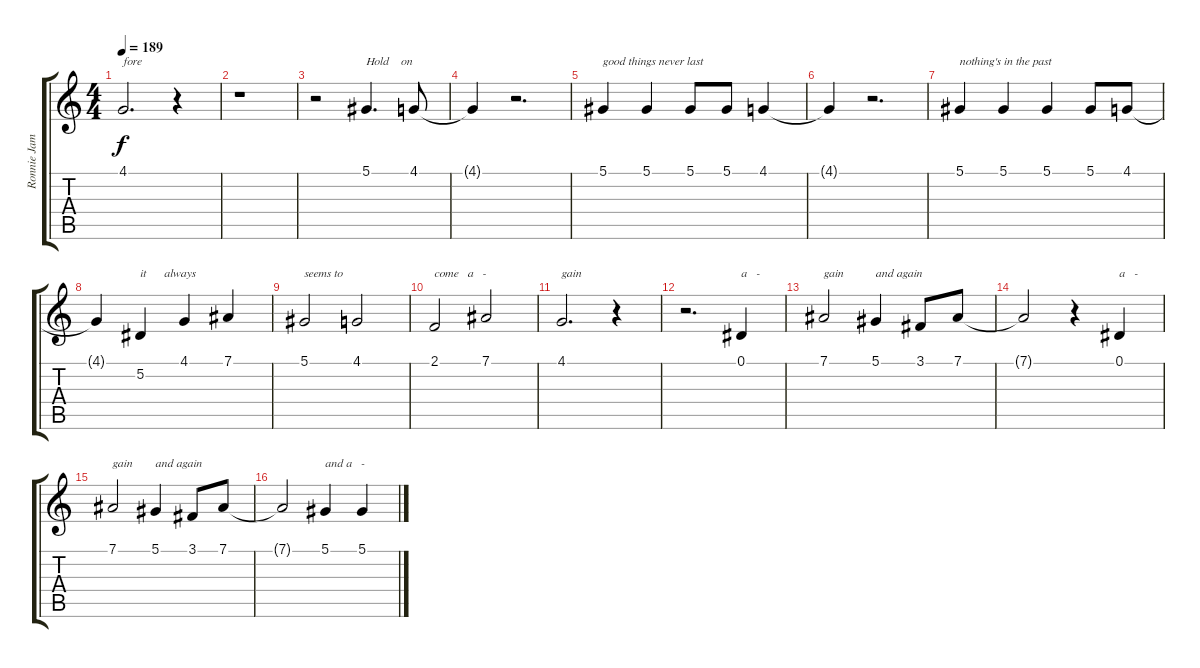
\track ("Ronnie James Dio" "Ronnie Jam") {instrument violin}
\staff {score tabs}
\tuning (Eb4 Bb3 Gb3 Db3 Ab2 Eb2) {hide}
\ts (4 4)
\tempo 189
\clef g2
\ks c
4.1.2{d txt "fore" dy f} r.4 |
r.1 |
r.2 5.1.4{d txt "Hold    on"} 4.1.8 |
4.1{t}.4 r.2{d} |
5.1.4{txt "good things never last"} 5.1.4 5.1.8 5.1.8 4.1.4 |
4.1{t}.4 r.2{d} |
5.1.4{txt "nothing's in the past"} 5.1.4 5.1.4 5.1.8 4.1.8 |
4.1{t}.4 5.2.4{txt "it      always"} 4.1.4 7.1.4 |
5.1.2{txt "seems to"} 4.1.2 |
2.1.2{txt "come   a   -"} 7.1.2 |
4.1.2{d txt "gain"} r.4 |
r.2{d} 0.1.4{txt "a   -"} |
7.1.2{txt "gain"} 5.1.4{txt "and again"} 3.1.8 7.1.8 |
7.1{t}.2 r.4 0.1.4{txt "a   -"} |
7.1.2{txt "gain"} 5.1.4{txt "and again"} 3.1.8 7.1.8 |
7.1{t}.2 5.1.4{txt "and a   -"} 5.1.4
